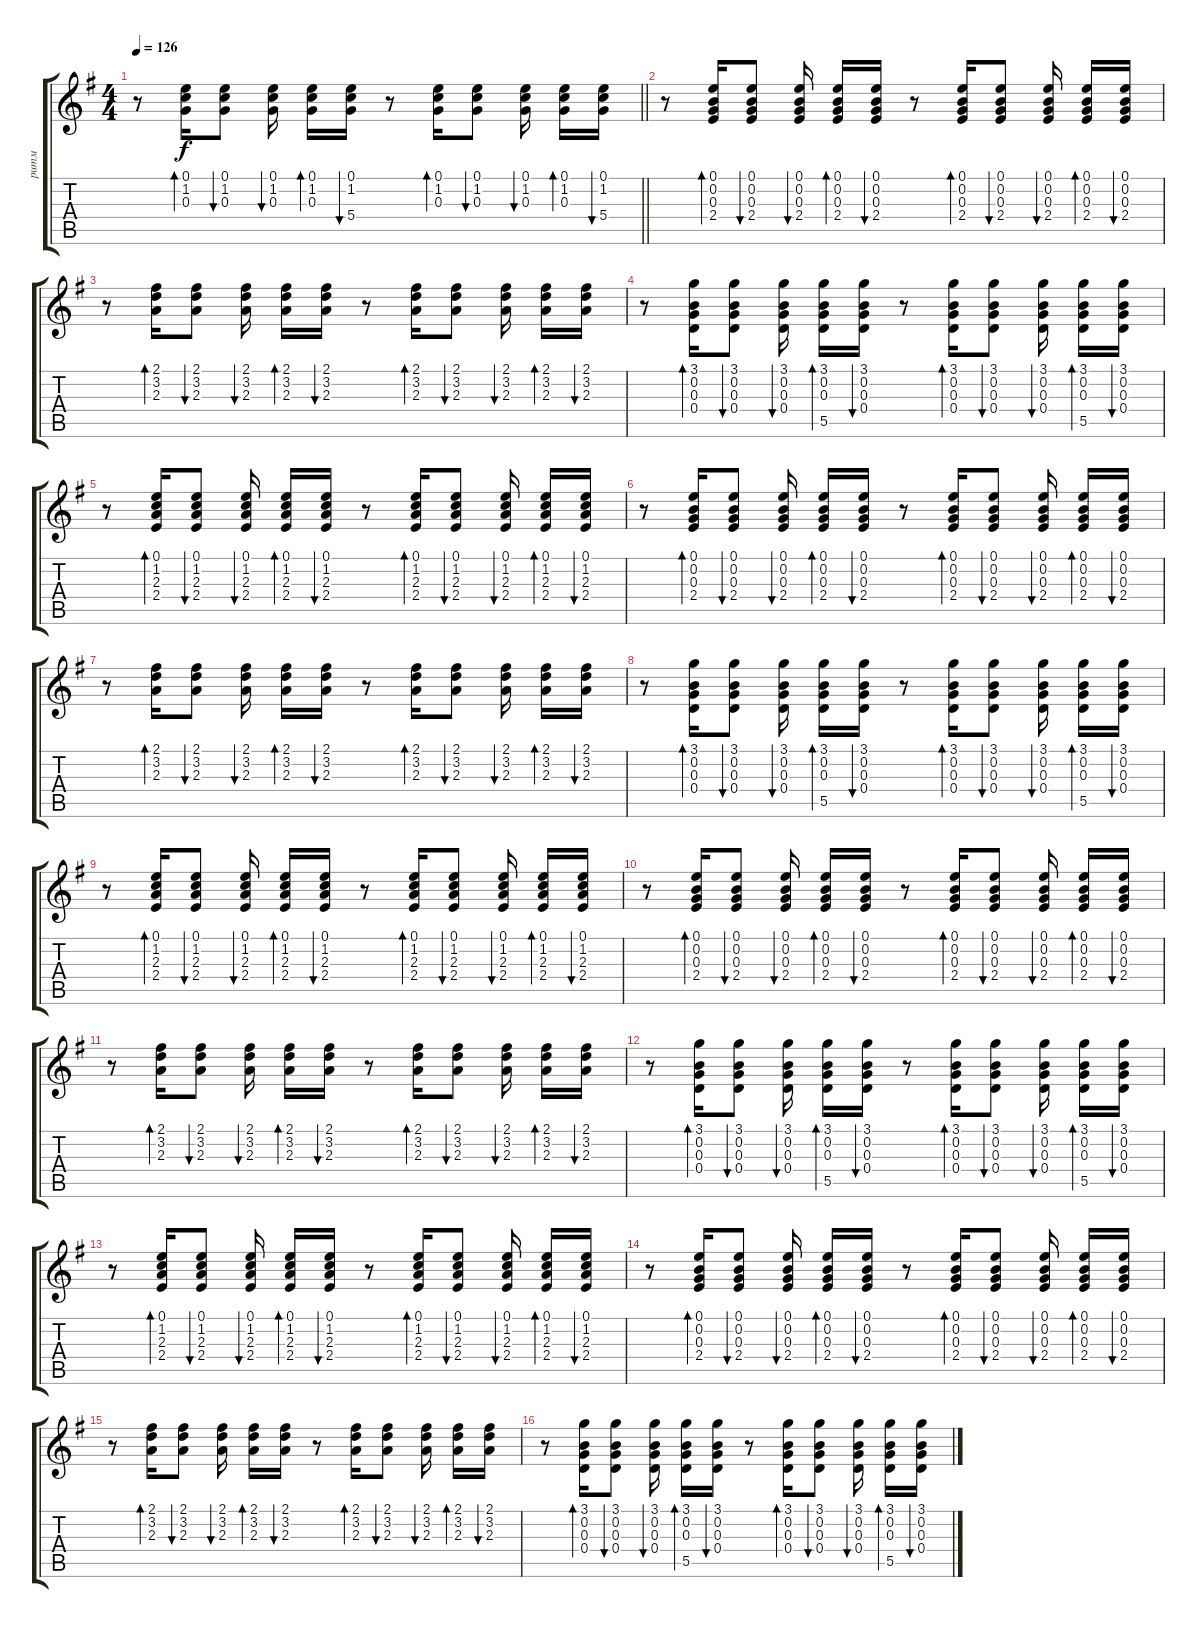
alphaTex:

\track ("ритм" "ритм") {instrument acousticguitarsteel}
\staff {score tabs}
\tuning (E4 B3 G3 D3 A2 E2) {hide}
\ts (4 4)
\tempo 126
\clef g2
\barLineRight lightlight
\ks eminor
r.8{dy f} (0.1 1.2 0.3).16{bd 60} (0.1 1.2 0.3).8{bu 60} (0.1 1.2 0.3).16{bu 60 beam split} (0.1 1.2 0.3).16{bd 60} (0.1 1.2 5.4).16{bu 60} r.8 (0.1 1.2 0.3).16{bd 60} (0.1 1.2 0.3).8{bu 60} (0.1 1.2 0.3).16{bu 60 beam split} (0.1 1.2 0.3).16{bd 60} (0.1 1.2 5.4).16{bu 60} |
\section ("" "")
r.8 (0.1 0.2 0.3 2.4).16{bd 60} (0.1 0.2 0.3 2.4).8{bu 60} (0.1 0.2 0.3 2.4).16{bu 60 beam split} (0.1 0.2 0.3 2.4).16{bd 60} (0.1 0.2 0.3 2.4).16{bu 60} r.8 (0.1 0.2 0.3 2.4).16{bd 60} (0.1 0.2 0.3 2.4).8{bu 60} (0.1 0.2 0.3 2.4).16{bu 60 beam split} (0.1 0.2 0.3 2.4).16{bd 60} (0.1 0.2 0.3 2.4).16{bu 60} |
r.8 (2.1 3.2 2.3).16{bd 60} (2.1 3.2 2.3).8{bu 60} (2.1 3.2 2.3).16{bu 60 beam split} (2.1 3.2 2.3).16{bd 60} (2.1 3.2 2.3).16{bu 60} r.8 (2.1 3.2 2.3).16{bd 60} (2.1 3.2 2.3).8{bu 60} (2.1 3.2 2.3).16{bu 60 beam split} (2.1 3.2 2.3).16{bd 60} (2.1 3.2 2.3).16{bu 60} |
r.8 (3.1 0.2 0.3 0.4).16{bd 60} (3.1 0.2 0.3 0.4).8{bu 60} (3.1 0.2 0.3 0.4).16{bu 60 beam split} (3.1 0.2 0.3 5.5).16{bd 60} (3.1 0.2 0.3 0.4).16{bu 60} r.8 (3.1 0.2 0.3 0.4).16{bd 60} (3.1 0.2 0.3 0.4).8{bu 60} (3.1 0.2 0.3 0.4).16{bu 60 beam split} (3.1 0.2 0.3 5.5).16{bd 60} (3.1 0.2 0.3 0.4).16{bu 60} |
r.8 (0.1 1.2 2.3 2.4).16{bd 60} (0.1 1.2 2.3 2.4).8{bu 60} (0.1 1.2 2.3 2.4).16{bu 60 beam split} (0.1 1.2 2.3 2.4).16{bd 60} (0.1 1.2 2.3 2.4).16{bu 60} r.8 (0.1 1.2 2.3 2.4).16{bd 60} (0.1 1.2 2.3 2.4).8{bu 60} (0.1 1.2 2.3 2.4).16{bu 60 beam split} (0.1 1.2 2.3 2.4).16{bd 60} (0.1 1.2 2.3 2.4).16{bu 60} |
r.8 (0.1 0.2 0.3 2.4).16{bd 60} (0.1 0.2 0.3 2.4).8{bu 60} (0.1 0.2 0.3 2.4).16{bu 60 beam split} (0.1 0.2 0.3 2.4).16{bd 60} (0.1 0.2 0.3 2.4).16{bu 60} r.8 (0.1 0.2 0.3 2.4).16{bd 60} (0.1 0.2 0.3 2.4).8{bu 60} (0.1 0.2 0.3 2.4).16{bu 60 beam split} (0.1 0.2 0.3 2.4).16{bd 60} (0.1 0.2 0.3 2.4).16{bu 60} |
r.8 (2.1 3.2 2.3).16{bd 60} (2.1 3.2 2.3).8{bu 60} (2.1 3.2 2.3).16{bu 60 beam split} (2.1 3.2 2.3).16{bd 60} (2.1 3.2 2.3).16{bu 60} r.8 (2.1 3.2 2.3).16{bd 60} (2.1 3.2 2.3).8{bu 60} (2.1 3.2 2.3).16{bu 60 beam split} (2.1 3.2 2.3).16{bd 60} (2.1 3.2 2.3).16{bu 60} |
r.8 (3.1 0.2 0.3 0.4).16{bd 60} (3.1 0.2 0.3 0.4).8{bu 60} (3.1 0.2 0.3 0.4).16{bu 60 beam split} (3.1 0.2 0.3 5.5).16{bd 60} (3.1 0.2 0.3 0.4).16{bu 60} r.8 (3.1 0.2 0.3 0.4).16{bd 60} (3.1 0.2 0.3 0.4).8{bu 60} (3.1 0.2 0.3 0.4).16{bu 60 beam split} (3.1 0.2 0.3 5.5).16{bd 60} (3.1 0.2 0.3 0.4).16{bu 60} |
r.8 (0.1 1.2 2.3 2.4).16{bd 60} (0.1 1.2 2.3 2.4).8{bu 60} (0.1 1.2 2.3 2.4).16{bu 60 beam split} (0.1 1.2 2.3 2.4).16{bd 60} (0.1 1.2 2.3 2.4).16{bu 60} r.8 (0.1 1.2 2.3 2.4).16{bd 60} (0.1 1.2 2.3 2.4).8{bu 60} (0.1 1.2 2.3 2.4).16{bu 60 beam split} (0.1 1.2 2.3 2.4).16{bd 60} (0.1 1.2 2.3 2.4).16{bu 60} |
r.8 (0.1 0.2 0.3 2.4).16{bd 60} (0.1 0.2 0.3 2.4).8{bu 60} (0.1 0.2 0.3 2.4).16{bu 60 beam split} (0.1 0.2 0.3 2.4).16{bd 60} (0.1 0.2 0.3 2.4).16{bu 60} r.8 (0.1 0.2 0.3 2.4).16{bd 60} (0.1 0.2 0.3 2.4).8{bu 60} (0.1 0.2 0.3 2.4).16{bu 60 beam split} (0.1 0.2 0.3 2.4).16{bd 60} (0.1 0.2 0.3 2.4).16{bu 60} |
r.8 (2.1 3.2 2.3).16{bd 60} (2.1 3.2 2.3).8{bu 60} (2.1 3.2 2.3).16{bu 60 beam split} (2.1 3.2 2.3).16{bd 60} (2.1 3.2 2.3).16{bu 60} r.8 (2.1 3.2 2.3).16{bd 60} (2.1 3.2 2.3).8{bu 60} (2.1 3.2 2.3).16{bu 60 beam split} (2.1 3.2 2.3).16{bd 60} (2.1 3.2 2.3).16{bu 60} |
r.8 (3.1 0.2 0.3 0.4).16{bd 60} (3.1 0.2 0.3 0.4).8{bu 60} (3.1 0.2 0.3 0.4).16{bu 60 beam split} (3.1 0.2 0.3 5.5).16{bd 60} (3.1 0.2 0.3 0.4).16{bu 60} r.8 (3.1 0.2 0.3 0.4).16{bd 60} (3.1 0.2 0.3 0.4).8{bu 60} (3.1 0.2 0.3 0.4).16{bu 60 beam split} (3.1 0.2 0.3 5.5).16{bd 60} (3.1 0.2 0.3 0.4).16{bu 60} |
r.8 (0.1 1.2 2.3 2.4).16{bd 60} (0.1 1.2 2.3 2.4).8{bu 60} (0.1 1.2 2.3 2.4).16{bu 60 beam split} (0.1 1.2 2.3 2.4).16{bd 60} (0.1 1.2 2.3 2.4).16{bu 60} r.8 (0.1 1.2 2.3 2.4).16{bd 60} (0.1 1.2 2.3 2.4).8{bu 60} (0.1 1.2 2.3 2.4).16{bu 60 beam split} (0.1 1.2 2.3 2.4).16{bd 60} (0.1 1.2 2.3 2.4).16{bu 60} |
r.8 (0.1 0.2 0.3 2.4).16{bd 60} (0.1 0.2 0.3 2.4).8{bu 60} (0.1 0.2 0.3 2.4).16{bu 60 beam split} (0.1 0.2 0.3 2.4).16{bd 60} (0.1 0.2 0.3 2.4).16{bu 60} r.8 (0.1 0.2 0.3 2.4).16{bd 60} (0.1 0.2 0.3 2.4).8{bu 60} (0.1 0.2 0.3 2.4).16{bu 60 beam split} (0.1 0.2 0.3 2.4).16{bd 60} (0.1 0.2 0.3 2.4).16{bu 60} |
r.8 (2.1 3.2 2.3).16{bd 60} (2.1 3.2 2.3).8{bu 60} (2.1 3.2 2.3).16{bu 60 beam split} (2.1 3.2 2.3).16{bd 60} (2.1 3.2 2.3).16{bu 60} r.8 (2.1 3.2 2.3).16{bd 60} (2.1 3.2 2.3).8{bu 60} (2.1 3.2 2.3).16{bu 60 beam split} (2.1 3.2 2.3).16{bd 60} (2.1 3.2 2.3).16{bu 60} |
r.8 (3.1 0.2 0.3 0.4).16{bd 60} (3.1 0.2 0.3 0.4).8{bu 60} (3.1 0.2 0.3 0.4).16{bu 60 beam split} (3.1 0.2 0.3 5.5).16{bd 60} (3.1 0.2 0.3 0.4).16{bu 60} r.8 (3.1 0.2 0.3 0.4).16{bd 60} (3.1 0.2 0.3 0.4).8{bu 60} (3.1 0.2 0.3 0.4).16{bu 60 beam split} (3.1 0.2 0.3 5.5).16{bd 60} (3.1 0.2 0.3 0.4).16{bu 60}
